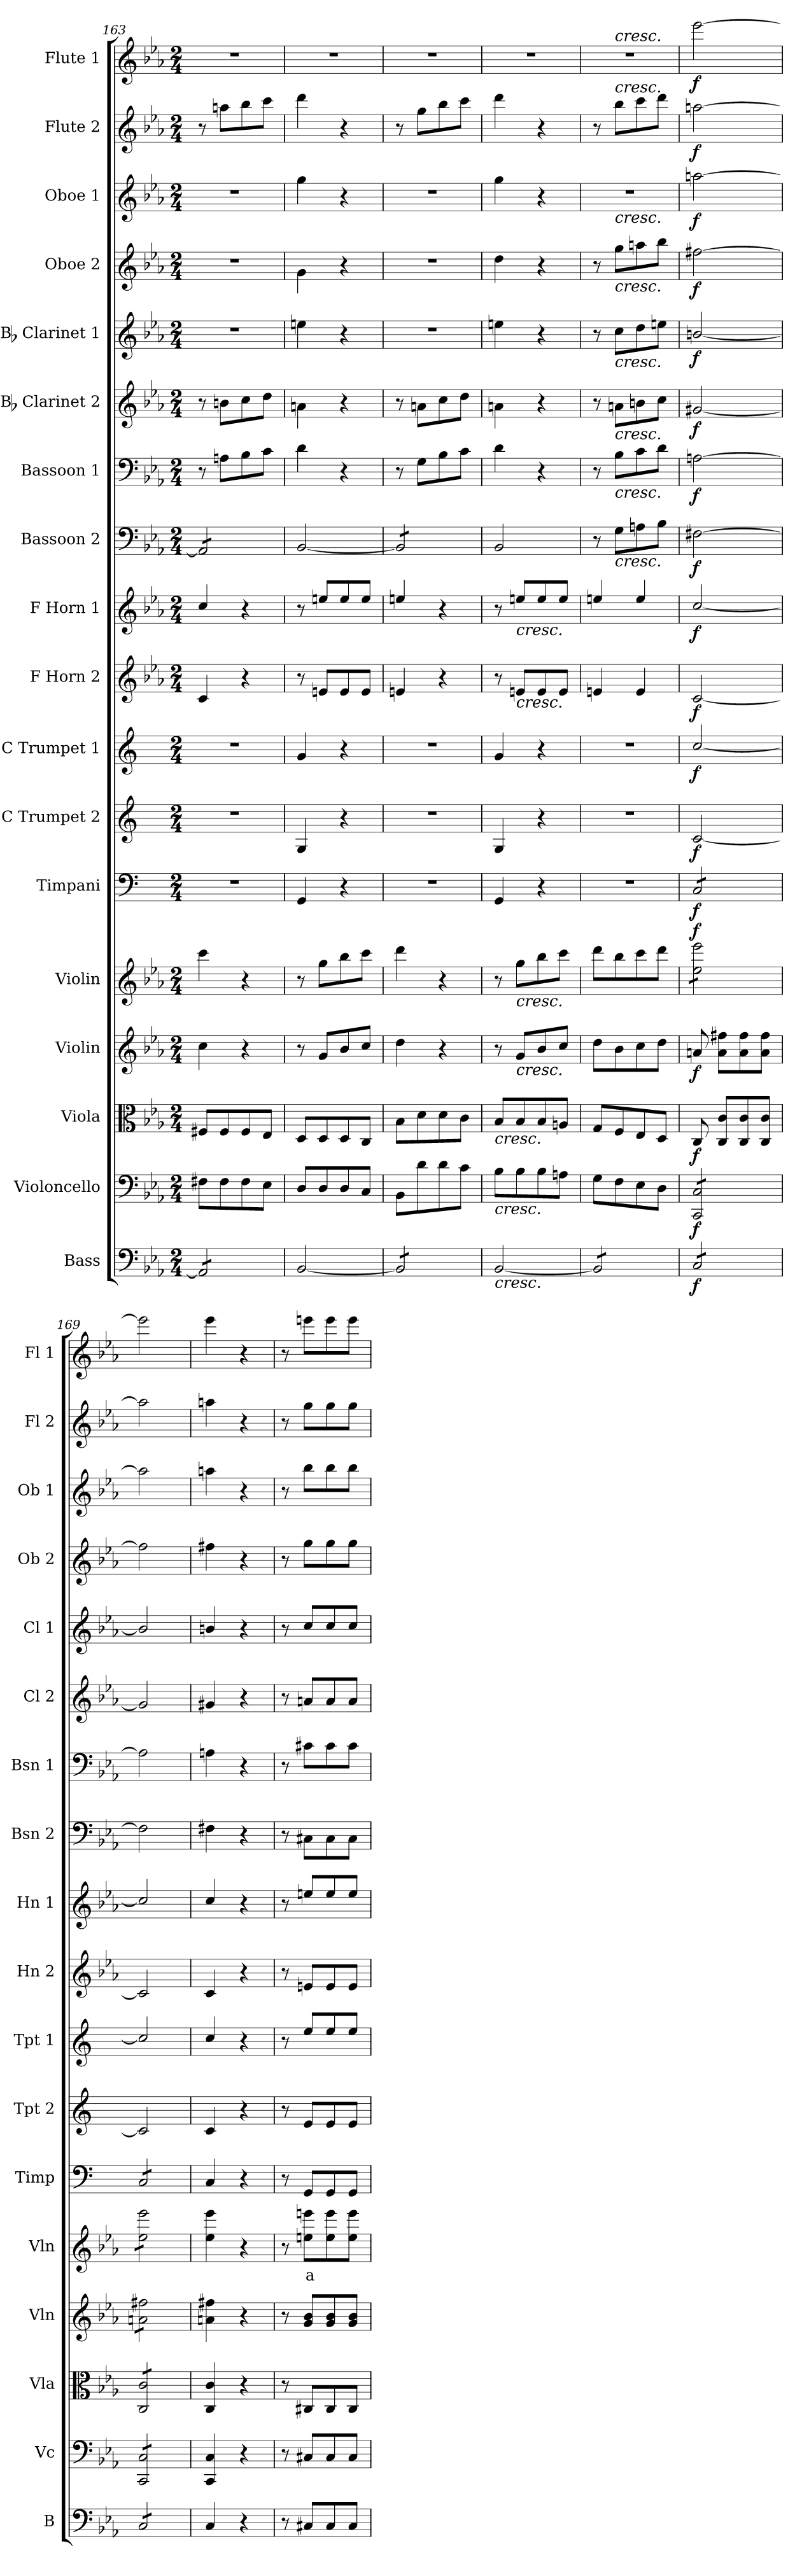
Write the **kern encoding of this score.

**kern	**dynam	**kern	**dynam	**kern	**dynam	**kern	**dynam	**kern	**text	**dynam	**kern	**dynam	**kern	**dynam	**kern	**dynam	**kern	**dynam	**kern	**dynam	**kern	**dynam	**kern	**dynam	**kern	**dynam	**kern	**dynam	**kern	**dynam	**kern	**dynam	**kern	**dynam	**kern	**dynam
*part18	*part18	*part17	*part17	*part16	*part16	*part15	*part15	*part14	*part14	*part14	*part13	*part13	*part12	*part12	*part11	*part11	*part10	*part10	*part9	*part9	*part8	*part8	*part7	*part7	*part6	*part6	*part5	*part5	*part4	*part4	*part3	*part3	*part2	*part2	*part1	*part1
*staff18	*staff18	*staff17	*staff17	*staff16	*staff16	*staff15	*staff15	*staff14	*staff14	*staff14	*staff13	*staff13	*staff12	*staff12	*staff11	*staff11	*staff10	*staff10	*staff9	*staff9	*staff8	*staff8	*staff7	*staff7	*staff6	*staff6	*staff5	*staff5	*staff4	*staff4	*staff3	*staff3	*staff2	*staff2	*staff1	*staff1
*I"Bass	*	*I"Violoncello	*	*I"Viola	*	*I"Violin	*	*I"Violin	*	*	*I"Timpani	*	*I"C Trumpet 2	*	*I"C Trumpet 1	*	*I"F Horn 2	*	*I"F Horn 1	*	*I"Bassoon 2	*	*I"Bassoon 1	*	*I"Bb Clarinet 2	*	*I"Bb Clarinet 1	*	*I"Oboe 2	*	*I"Oboe 1	*	*I"Flute 2	*	*I"Flute 1	*
*I'B	*	*I'Vc	*	*I'Vla	*	*I'Vln	*	*I'Vln	*	*	*I'Timp	*	*I'Tpt 2	*	*I'Tpt 1	*	*I'Hn 2	*	*I'Hn 1	*	*I'Bsn 2	*	*I'Bsn 1	*	*I'Cl 2	*	*I'Cl 1	*	*I'Ob 2	*	*I'Ob 1	*	*I'Fl 2	*	*I'Fl 1	*
*clefF4	*	*clefF4	*	*clefC3	*	*clefG2	*	*clefG2	*	*	*clefF4	*	*clefG2	*	*clefG2	*	*clefG2	*	*clefG2	*	*clefF4	*	*clefF4	*	*clefG2	*	*clefG2	*	*clefG2	*	*clefG2	*	*clefG2	*	*clefG2	*
*ITrd7c12	*	*	*	*	*	*	*	*	*	*	*	*	*	*	*	*	*ITrd4c7	*	*ITrd4c7	*	*	*	*	*	*ITrd1c2	*	*ITrd1c2	*	*	*	*	*	*	*	*	*
*k[b-e-a-]	*	*k[b-e-a-]	*	*k[b-e-a-]	*	*k[b-e-a-]	*	*k[b-e-a-]	*	*	*k[]	*	*k[]	*	*k[]	*	*k[b-e-a-d-]	*	*k[b-e-a-d-]	*	*k[b-e-a-]	*	*k[b-e-a-]	*	*k[b-e-a-d-g-]	*	*k[b-e-a-d-g-]	*	*k[b-e-a-]	*	*k[b-e-a-]	*	*k[b-e-a-]	*	*k[b-e-a-]	*
*M2/4	*	*M2/4	*	*M2/4	*	*M2/4	*	*M2/4	*	*	*M2/4	*	*M2/4	*	*M2/4	*	*M2/4	*	*M2/4	*	*M2/4	*	*M2/4	*	*M2/4	*	*M2/4	*	*M2/4	*	*M2/4	*	*M2/4	*	*M2/4	*
=163	=163	=163	=163	=163	=163	=163	=163	=163	=163	=163	=163	=163	=163	=163	=163	=163	=163	=163	=163	=163	=163	=163	=163	=163	=163	=163	=163	=163	=163	=163	=163	=163	=163	=163	=163	=163
*tremolo	*	*	*	*	*	*	*	*	*	*	*	*	*	*	*	*	*	*	*	*	*	*	*	*	*	*	*	*	*	*	*	*	*	*	*	*
*	*	*	*	*	*	*	*	*	*	*	*	*	*	*	*	*	*	*	*	*	*tremolo	*	*	*	*	*	*	*	*	*	*	*	*	*	*	*
8AAA]L	.	8F#XL	.	8F#XL	.	4cc	.	4ccc	.	.	2r	.	2r	.	2r	.	4F/	.	4f/	.	8AA]L	.	8r	.	8r	.	2r	.	2r	.	2r	.	8r	.	2r	.
8AAA	.	8F#	.	8F#	.	.	.	.	.	.	.	.	.	.	.	.	.	.	.	.	8AA	.	8AnL	.	8anL	.	.	.	.	.	.	.	8aanL	.	.	.
8AAA	.	8F#	.	8F#	.	4r	.	4r	.	.	.	.	.	.	.	.	4r	.	4r	.	8AA	.	8B-	.	8b-	.	.	.	.	.	.	.	8bb-	.	.	.
8AAAJ	.	8E-J	.	8E-J	.	.	.	.	.	.	.	.	.	.	.	.	.	.	.	.	8AAJ	.	8cJ	.	8ccJ	.	.	.	.	.	.	.	8cccJ	.	.	.
*	*	*	*	*	*	*	*	*	*	*	*	*	*	*	*	*	*	*	*	*	*Xtremolo	*	*	*	*	*	*	*	*	*	*	*	*	*	*	*
*Xtremolo	*	*	*	*	*	*	*	*	*	*	*	*	*	*	*	*	*	*	*	*	*	*	*	*	*	*	*	*	*	*	*	*	*	*	*	*
!!LO:PB:g=z
=164	=164	=164	=164	=164	=164	=164	=164	=164	=164	=164	=164	=164	=164	=164	=164	=164	=164	=164	=164	=164	=164	=164	=164	=164	=164	=164	=164	=164	=164	=164	=164	=164	=164	=164	=164	=164
[2BBB-	.	8DL	.	8DL	.	8r	.	8r	.	.	4GG	.	4G/	.	4g/	.	8r	.	8r	.	[2BB-	.	4d	.	4gn\	.	4ddn\	.	4g\	.	4gg\	.	4ddd	.	2r	.
.	.	8D	.	8D	.	8gL	.	8ggL	.	.	.	.	.	.	.	.	8An/L	.	8an/L	.	.	.	.	.	.	.	.	.	.	.	.	.	.	.	.	.
.	.	8D	.	8D	.	8b-	.	8bb-	.	.	4r	.	4r	.	4r	.	8A/	.	8a/	.	.	.	4r	.	4r	.	4r	.	4r	.	4r	.	4r	.	.	.
.	.	8CJ	.	8CJ	.	8ccJ	.	8cccJ	.	.	.	.	.	.	.	.	8A/J	.	8a/J	.	.	.	.	.	.	.	.	.	.	.	.	.	.	.	.	.
=165	=165	=165	=165	=165	=165	=165	=165	=165	=165	=165	=165	=165	=165	=165	=165	=165	=165	=165	=165	=165	=165	=165	=165	=165	=165	=165	=165	=165	=165	=165	=165	=165	=165	=165	=165	=165
*tremolo	*	*	*	*	*	*	*	*	*	*	*	*	*	*	*	*	*	*	*	*	*	*	*	*	*	*	*	*	*	*	*	*	*	*	*	*
*	*	*	*	*	*	*	*	*	*	*	*	*	*	*	*	*	*	*	*	*	*tremolo	*	*	*	*	*	*	*	*	*	*	*	*	*	*	*
8BBB-]L	.	8BB-L	.	8B-L	.	4dd	.	4ddd	.	.	2r	.	2r	.	2r	.	4An/	.	4an/	.	8BB-]L	.	8r	.	8r	.	2r	.	2r	.	2r	.	8r	.	2r	.
8BBB-	.	8d	.	8d	.	.	.	.	.	.	.	.	.	.	.	.	.	.	.	.	8BB-	.	8GL	.	8gnL	.	.	.	.	.	.	.	8ggL	.	.	.
8BBB-	.	8d	.	8d	.	4r	.	4r	.	.	.	.	.	.	.	.	4r	.	4r	.	8BB-	.	8B-	.	8b-	.	.	.	.	.	.	.	8bb-	.	.	.
8BBB-J	.	8cJ	.	8cJ	.	.	.	.	.	.	.	.	.	.	.	.	.	.	.	.	8BB-J	.	8cJ	.	8ccJ	.	.	.	.	.	.	.	8cccJ	.	.	.
*	*	*	*	*	*	*	*	*	*	*	*	*	*	*	*	*	*	*	*	*	*Xtremolo	*	*	*	*	*	*	*	*	*	*	*	*	*	*	*
*Xtremolo	*	*	*	*	*	*	*	*	*	*	*	*	*	*	*	*	*	*	*	*	*	*	*	*	*	*	*	*	*	*	*	*	*	*	*	*
=166	=166	=166	=166	=166	=166	=166	=166	=166	=166	=166	=166	=166	=166	=166	=166	=166	=166	=166	=166	=166	=166	=166	=166	=166	=166	=166	=166	=166	=166	=166	=166	=166	=166	=166	=166	=166
!	!	!	!	!LO:TX:b:i:t=cresc.	!	!	!	!	!	!	!	!	!	!	!	!	!	!	!	!	!	!	!	!	!	!	!	!	!	!	!	!	!	!	!	!
!	!	!LO:TX:b:i:t=cresc.	!	!	!	!	!	!	!	!	!	!	!	!	!	!	!	!	!	!	!	!	!	!	!	!	!	!	!	!	!	!	!	!	!	!
!LO:TX:b:i:t=cresc.	!	!	!	!	!	!	!	!	!	!	!	!	!	!	!	!	!	!	!	!	!	!	!	!	!	!	!	!	!	!	!	!	!	!	!	!
[2BBB-	.	8B-L	.	8B-L	.	8r	.	8r	.	.	4GG	.	4G/	.	4g/	.	8r	.	8r	.	2BB-	.	4d	.	4gn\	.	4ddn\	.	4dd\	.	4gg\	.	4ddd	.	2r	.
!	!	!	!	!	!	!	!	!	!	!	!	!	!	!	!	!	!	!	!LO:TX:b:i:t=cresc.	!	!	!	!	!	!	!	!	!	!	!	!	!	!	!	!	!
!	!	!	!	!	!	!	!	!	!	!	!	!	!	!	!	!	!LO:TX:b:i:t=cresc.	!	!	!	!	!	!	!	!	!	!	!	!	!	!	!	!	!	!	!
!	!	!	!	!	!	!	!	!LO:TX:b:i:t=cresc.	!	!	!	!	!	!	!	!	!	!	!	!	!	!	!	!	!	!	!	!	!	!	!	!	!	!	!	!
!	!	!	!	!	!	!LO:TX:b:i:t=cresc.	!	!	!	!	!	!	!	!	!	!	!	!	!	!	!	!	!	!	!	!	!	!	!	!	!	!	!	!	!	!
.	.	8B-	.	8B-	.	8gL	.	8ggL	.	.	.	.	.	.	.	.	8An/L	.	8an/L	.	.	.	.	.	.	.	.	.	.	.	.	.	.	.	.	.
.	.	8B-	.	8B-	.	8b-	.	8bb-	.	.	4r	.	4r	.	4r	.	8A/	.	8a/	.	.	.	4r	.	4r	.	4r	.	4r	.	4r	.	4r	.	.	.
.	.	8AnJ	.	8AnJ	.	8ccJ	.	8cccJ	.	.	.	.	.	.	.	.	8A/J	.	8a/J	.	.	.	.	.	.	.	.	.	.	.	.	.	.	.	.	.
=167	=167	=167	=167	=167	=167	=167	=167	=167	=167	=167	=167	=167	=167	=167	=167	=167	=167	=167	=167	=167	=167	=167	=167	=167	=167	=167	=167	=167	=167	=167	=167	=167	=167	=167	=167	=167
*	*	*	*	*	*	*	*	*	*	*	*	*	*	*	*	*	*	*	*	*	*	*	*	*	*	*	*	*	*	*	*^	*	*	*	*^	*
*tremolo	*	*	*	*	*	*	*	*	*	*	*	*	*	*	*	*	*	*	*	*	*	*	*	*	*	*	*	*	*	*	*	*	*	*	*	*	*	*
8BBB-]L	.	8GL	.	8GL	.	8ddL	.	8dddL	.	.	2r	.	2r	.	2r	.	4An/	.	4an/	.	8r	.	8r	.	8r	.	8r	.	8r	.	2r	8ryy	.	8r	.	2r	8ryy	.
!	!	!	!	!	!	!	!	!	!	!	!	!	!	!	!	!	!	!	!	!	!	!	!	!	!	!	!	!	!	!	!	!	!	!	!	!	!LO:TX:a:i:t=cresc.	!
!	!	!	!	!	!	!	!	!	!	!	!	!	!	!	!	!	!	!	!	!	!	!	!	!	!	!	!	!	!	!	!	!	!	!LO:TX:a:i:t=cresc.	!	!	!	!
!	!	!	!	!	!	!	!	!	!	!	!	!	!	!	!	!	!	!	!	!	!	!	!	!	!	!	!	!	!	!	!	!LO:TX:b:i:t=cresc.	!	!	!	!	!	!
!	!	!	!	!	!	!	!	!	!	!	!	!	!	!	!	!	!	!	!	!	!	!	!	!	!	!	!	!	!LO:TX:b:i:t=cresc.	!	!	!	!	!	!	!	!	!
!	!	!	!	!	!	!	!	!	!	!	!	!	!	!	!	!	!	!	!	!	!	!	!	!	!	!	!LO:TX:b:i:t=cresc.	!	!	!	!	!	!	!	!	!	!	!
!	!	!	!	!	!	!	!	!	!	!	!	!	!	!	!	!	!	!	!	!	!	!	!	!	!LO:TX:b:i:t=cresc.	!	!	!	!	!	!	!	!	!	!	!	!	!
!	!	!	!	!	!	!	!	!	!	!	!	!	!	!	!	!	!	!	!	!	!	!	!LO:TX:b:i:t=cresc.	!	!	!	!	!	!	!	!	!	!	!	!	!	!	!
!	!	!	!	!	!	!	!	!	!	!	!	!	!	!	!	!	!	!	!	!	!LO:TX:b:i:t=cresc.	!	!	!	!	!	!	!	!	!	!	!	!	!	!	!	!	!
8BBB-	.	8F	.	8F	.	8b-	.	8bb-	.	.	.	.	.	.	.	.	.	.	.	.	8G\L	.	8B-\L	.	8gn\L	.	8b-\L	.	8ggL	.	.	4.ryy	.	8bb-L	.	.	4.ryy	.
8BBB-	.	8E-	.	8E-	.	8cc	.	8ccc	.	.	.	.	.	.	.	.	4A/	.	4a/	.	8An\	.	8c\	.	8an\	.	8cc\	.	8aan	.	.	.	.	8ccc	.	.	.	.
8BBB-J	.	8DJ	.	8DJ	.	8ddJ	.	8dddJ	.	.	.	.	.	.	.	.	.	.	.	.	8B-\J	.	8d\J	.	8b-\J	.	8ddn\J	.	8bb-J	.	.	.	.	8dddJ	.	.	.	.
=168	=168	=168	=168	=168	=168	=168	=168	=168	=168	=168	=168	=168	=168	=168	=168	=168	=168	=168	=168	=168	=168	=168	=168	=168	=168	=168	=168	=168	=168	=168	=168	=168	=168	=168	=168	=168	=168	=168
!	!LO:DY:b	!	!LO:DY:b	!	!LO:DY:b	!	!LO:DY:b	!	!	!LO:DY:b	!	!LO:DY:b	!	!LO:DY:b	!	!LO:DY:b	!	!LO:DY:b	!	!LO:DY:b	!	!LO:DY:b	!	!LO:DY:b	!	!LO:DY:b	!	!LO:DY:b	!	!LO:DY:b	!	!	!LO:DY:b	!	!LO:DY:b	!	!	!LO:DY:b
*	*	*	*	*	*	*	*	*	*	*	*	*	*	*	*	*	*	*	*	*	*	*	*	*	*	*	*	*	*	*	*v	*v	*	*	*	*v	*v	*
*	*	*tremolo	*	*	*	*	*	*	*	*	*	*	*	*	*	*	*	*	*	*	*	*	*	*	*	*	*	*	*	*	*	*	*	*	*	*
*	*	*	*	*	*	*	*	*tremolo	*	*	*	*	*	*	*	*	*	*	*	*	*	*	*	*	*	*	*	*	*	*	*	*	*	*	*	*
*	*	*	*	*	*	*	*	*	*	*	*tremolo	*	*	*	*	*	*	*	*	*	*	*	*	*	*	*	*	*	*	*	*	*	*	*	*	*
8CCL	f	8CC/ 8C/L	f	8C	f	8an	f	8ee-\ 8eee-\L	.	f	8CL	f	[2c/	f	[2cc/	f	[2F/	f	[2f/	f	[2F#X\	f	[2An\	f	[2f#X/	f	[2an/	f	[2ff#X\	f	[2aan\	f	[2aan\	f	[2eee-\	f
8CC	.	8CC/ 8C/	.	8C/ 8c/L	.	8a\ 8ff#X\L	.	8ee-\ 8eee-\	.	.	8C	.	.	.	.	.	.	.	.	.	.	.	.	.	.	.	.	.	.	.	.	.	.	.	.	.
8CC	.	8CC/ 8C/	.	8C/ 8c/	.	8a\ 8ff#\	.	8ee-\ 8eee-\	.	.	8C	.	.	.	.	.	.	.	.	.	.	.	.	.	.	.	.	.	.	.	.	.	.	.	.	.
8CCJ	.	8CC/ 8C/J	.	8C/ 8c/J	.	8a\ 8ff#\J	.	8ee-\ 8eee-\J	.	.	8CJ	.	.	.	.	.	.	.	.	.	.	.	.	.	.	.	.	.	.	.	.	.	.	.	.	.
=169	=169	=169	=169	=169	=169	=169	=169	=169	=169	=169	=169	=169	=169	=169	=169	=169	=169	=169	=169	=169	=169	=169	=169	=169	=169	=169	=169	=169	=169	=169	=169	=169	=169	=169	=169	=169
*	*	*	*	*tremolo	*	*	*	*	*	*	*	*	*	*	*	*	*	*	*	*	*	*	*	*	*	*	*	*	*	*	*	*	*	*	*	*
*	*	*	*	*	*	*tremolo	*	*	*	*	*	*	*	*	*	*	*	*	*	*	*	*	*	*	*	*	*	*	*	*	*	*	*	*	*	*
8CCL	.	8CC/ 8C/L	.	8C/ 8c/L	.	8an\ 8ff#X\L	.	8ee-\ 8eee-\L	.	.	8CL	.	2c/]	.	2cc/]	.	2F/]	.	2f/]	.	2F#\]	.	2A\]	.	2f#/]	.	2a/]	.	2ff#\]	.	2aa\]	.	2aa\]	.	2eee-\]	.
8CC	.	8CC/ 8C/	.	8C/ 8c/	.	8an\ 8ff#X\	.	8ee-\ 8eee-\	.	.	8C	.	.	.	.	.	.	.	.	.	.	.	.	.	.	.	.	.	.	.	.	.	.	.	.	.
8CC	.	8CC/ 8C/	.	8C/ 8c/	.	8an\ 8ff#X\	.	8ee-\ 8eee-\	.	.	8C	.	.	.	.	.	.	.	.	.	.	.	.	.	.	.	.	.	.	.	.	.	.	.	.	.
8CCJ	.	8CC/ 8C/J	.	8C/ 8c/J	.	8an\ 8ff#X\J	.	8ee-\ 8eee-\J	.	.	8CJ	.	.	.	.	.	.	.	.	.	.	.	.	.	.	.	.	.	.	.	.	.	.	.	.	.
*	*	*	*	*	*	*	*	*	*	*	*Xtremolo	*	*	*	*	*	*	*	*	*	*	*	*	*	*	*	*	*	*	*	*	*	*	*	*	*
*	*	*	*	*	*	*	*	*Xtremolo	*	*	*	*	*	*	*	*	*	*	*	*	*	*	*	*	*	*	*	*	*	*	*	*	*	*	*	*
*	*	*	*	*	*	*Xtremolo	*	*	*	*	*	*	*	*	*	*	*	*	*	*	*	*	*	*	*	*	*	*	*	*	*	*	*	*	*	*
*	*	*	*	*Xtremolo	*	*	*	*	*	*	*	*	*	*	*	*	*	*	*	*	*	*	*	*	*	*	*	*	*	*	*	*	*	*	*	*
*	*	*Xtremolo	*	*	*	*	*	*	*	*	*	*	*	*	*	*	*	*	*	*	*	*	*	*	*	*	*	*	*	*	*	*	*	*	*	*
*Xtremolo	*	*	*	*	*	*	*	*	*	*	*	*	*	*	*	*	*	*	*	*	*	*	*	*	*	*	*	*	*	*	*	*	*	*	*	*
=170	=170	=170	=170	=170	=170	=170	=170	=170	=170	=170	=170	=170	=170	=170	=170	=170	=170	=170	=170	=170	=170	=170	=170	=170	=170	=170	=170	=170	=170	=170	=170	=170	=170	=170	=170	=170
4CC	.	4CC/ 4C/	.	4C/ 4c/	.	4an\ 4ff#X\	.	4ee-\ 4eee-\	.	.	4C	.	4c/	.	4cc/	.	4F/	.	4f/	.	4F#X\	.	4An\	.	4f#X/	.	4an/	.	4ff#X\	.	4aan\	.	4aan\	.	4eee-\	.
4r	.	4r	.	4r	.	4r	.	4r	.	.	4r	.	4r	.	4r	.	4r	.	4r	.	4r	.	4r	.	4r	.	4r	.	4r	.	4r	.	4r	.	4r	.
=171	=171	=171	=171	=171	=171	=171	=171	=171	=171	=171	=171	=171	=171	=171	=171	=171	=171	=171	=171	=171	=171	=171	=171	=171	=171	=171	=171	=171	=171	=171	=171	=171	=171	=171	=171	=171
8r	.	8r	.	8r	.	8r	.	8r	.	.	8r	.	8r	.	8r	.	8r	.	8r	.	8r	.	8r	.	8r	.	8r	.	8r	.	8r	.	8r	.	8r	.
!	!	!	!	!	!	!	!	!	!LO:LY:b	!	!	!	!	!	!	!	!	!	!	!	!	!	!	!	!	!	!	!	!	!	!	!	!	!	!	!
8CC#XL	.	8C#XL	.	8C#XL	.	8g/ 8b-/L	.	8een\ 8eeen\L	a	.	8GGL	.	8e/L	.	8ee/L	.	8An/L	.	8an/L	.	8C#X\L	.	8c#X\L	.	8gn/L	.	8b-/L	.	8gg\L	.	8bb-\L	.	8gg\L	.	8eeen\L	.
8CC#	.	8C#	.	8C#	.	8g/ 8b-/	.	8ee\ 8eee\	.	.	8GG	.	8e/	.	8ee/	.	8A/	.	8a/	.	8C#\	.	8c#\	.	8g/	.	8b-/	.	8gg\	.	8bb-\	.	8gg\	.	8eee\	.
8CC#J	.	8C#J	.	8C#J	.	8g/ 8b-/J	.	8ee\ 8eee\J	.	.	8GGJ	.	8e/J	.	8ee/J	.	8A/J	.	8a/J	.	8C#\J	.	8c#\J	.	8g/J	.	8b-/J	.	8gg\J	.	8bb-\J	.	8gg\J	.	8eee\J	.
=	=	=	=	=	=	=	=	=	=	=	=	=	=	=	=	=	=	=	=	=	=	=	=	=	=	=	=	=	=	=	=	=	=	=	=	=
*-	*-	*-	*-	*-	*-	*-	*-	*-	*-	*-	*-	*-	*-	*-	*-	*-	*-	*-	*-	*-	*-	*-	*-	*-	*-	*-	*-	*-	*-	*-	*-	*-	*-	*-	*-	*-
